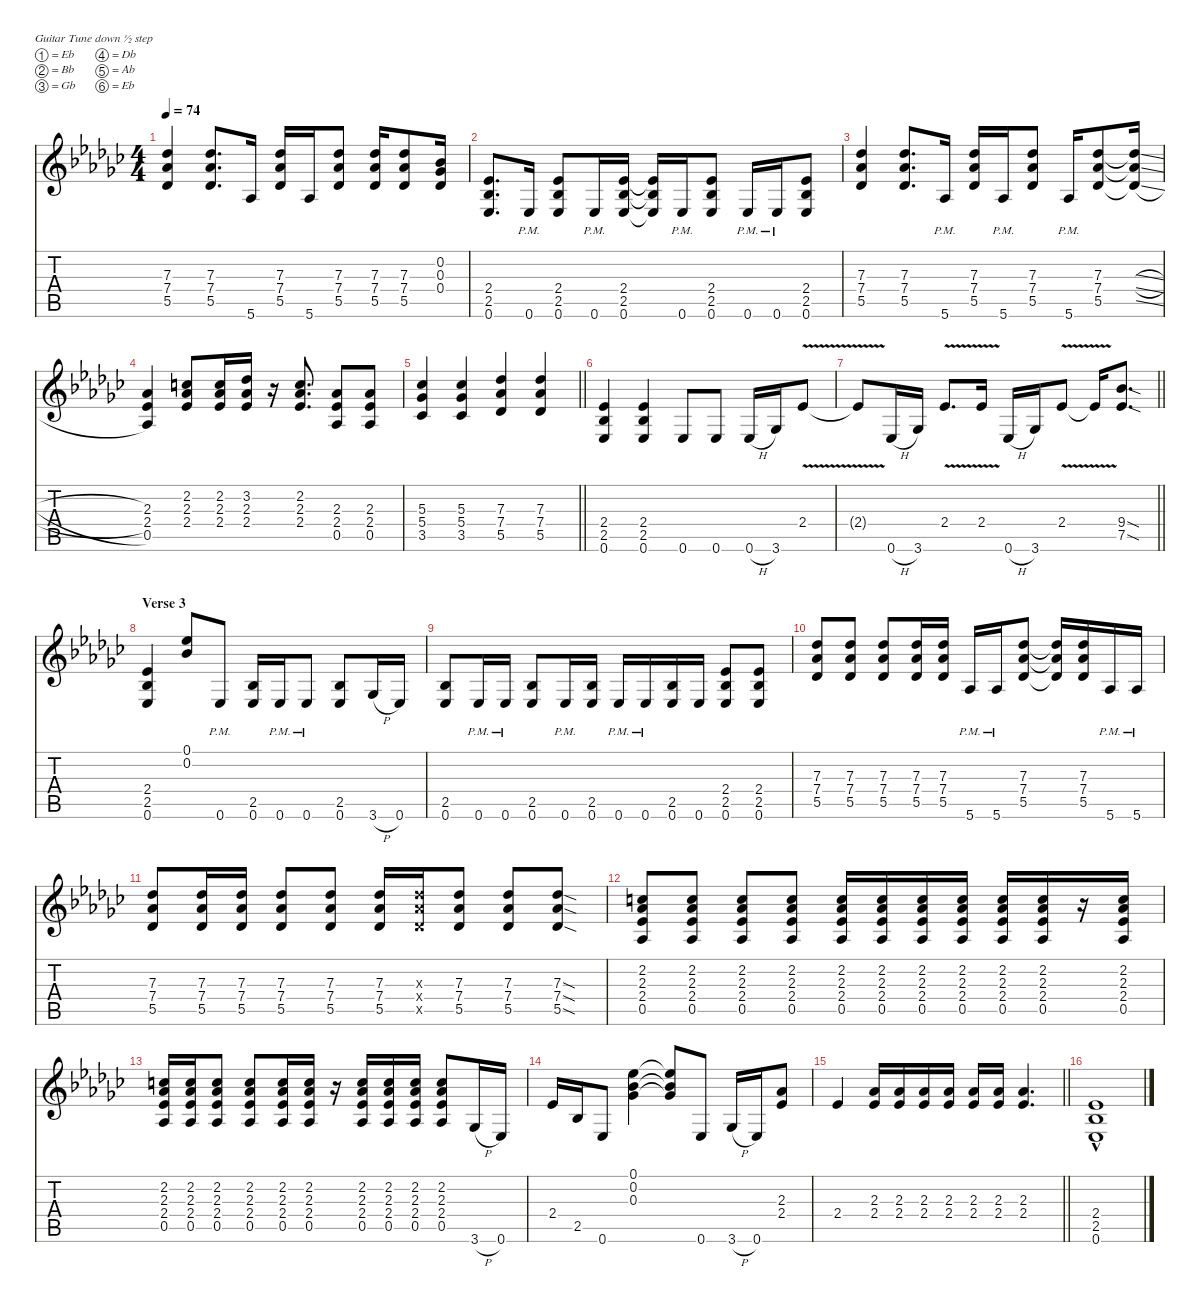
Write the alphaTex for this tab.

\defaultSystemsLayout 4
\hideDynamics
\bracketExtendMode nobrackets
\singleTrackTrackNamePolicy hidden
\multiTrackTrackNamePolicy hidden
\firstSystemTrackNameMode fullname
\firstSystemTrackNameOrientation horizontal
\otherSystemsTrackNameOrientation horizontal
\track ("Rhythm, Gtr.1, Hetfield" "el.guit.") {defaultSystemsLayout 4 instrument electricguitarclean}
\staff {score tabs}
\tuning (Eb4 Bb3 Gb3 Db3 Ab2 Eb2)
\ts (4 4)
\tempo 74
\clef g2
\ks ebminor
(7.3{acc b} 7.4{acc b} 5.5{acc b}).4{dy f beam Up} (7.3{acc b} 7.4{acc b} 5.5{acc b}).8{d beam Up} 5.6{acc b}.16{beam Up} (7.3{acc b} 7.4{acc b} 5.5{acc b}).16{beam Up} 5.6{acc b}.16{beam Up} (7.3{acc b} 7.4{acc b} 5.5{acc b}).8{beam Up} (7.3{acc b} 7.4{acc b} 5.5{acc b}).16{beam Up} (7.3{acc b} 7.4{acc b} 5.5{acc b}).8{beam Up} (0.2{acc b} 0.3{acc b} 0.4{acc b}).16{beam Up} |
(2.4{acc b} 2.5{acc b} 0.6{acc b}).8{d beam Up} 0.6{pm acc b}.16{beam Up} (2.4{acc b} 2.5{acc b} 0.6{acc b}).8{beam Up} 0.6{pm acc b}.16{beam Up} (2.4{acc b} 2.5{acc b} 0.6{acc b}).16{beam Up} (2.4{t acc b} 2.5{t acc b} 0.6{t acc b}).16{beam Up} 0.6{pm acc b}.16{beam Up} (2.4{acc b} 2.5{acc b} 0.6{acc b}).8{beam Up} 0.6{pm acc b}.16{beam Up} 0.6{pm acc b}.16{beam Up} (2.4{acc b} 2.5{acc b} 0.6{acc b}).8{beam Up} |
(7.3{acc b} 7.4{acc b} 5.5{acc b}).4{beam Up} (7.3{acc b} 7.4{acc b} 5.5{acc b}).8{d beam Up} 5.6{pm acc b}.16{beam Up} (7.3{acc b} 7.4{acc b} 5.5{acc b}).16{beam Up} 5.6{pm acc b}.16{beam Up} (7.3{acc b} 7.4{acc b} 5.5{acc b}).8{beam Up} 5.6{pm acc b}.16{beam Up} (7.3{acc b} 7.4{acc b} 5.5{acc b}).8{beam Up} (7.3{sl t acc b} 7.4{sl t acc b} 5.5{sl t acc b}).16{beam Up} |
(2.3{acc b} 2.4{acc b} 0.5{acc b}).4{beam Up} (2.2{acc forcenatural} 2.3{acc b} 2.4{acc b}).8{beam Up} (2.2{acc forcenatural} 2.3{acc b} 2.4{acc b}).16{beam Up} (3.2{acc b} 2.3{acc b} 2.4{acc b}).16{beam Up} r.16{beam Up} (2.2{acc forcenatural} 2.3{acc b} 2.4{acc b}).8{d beam Up} (2.3{acc b} 2.4{acc b} 0.5{acc b}).8{beam Up} (2.3{acc b} 2.4{acc b} 0.5{acc b}).8{beam Up} |
\barLineRight lightlight
(5.3{acc b} 5.4{acc b} 3.5{acc b}).4{beam Up} (5.3{acc b} 5.4{acc b} 3.5{acc b}).4{beam Up} (7.3{acc b} 7.4{acc b} 5.5{acc b}).4{beam Up} (7.3{acc b} 7.4{acc b} 5.5{acc b}).4{beam Up} |
(2.4{acc b} 2.5{acc b} 0.6{acc b}).4{beam Up} (2.4{acc b} 2.5{acc b} 0.6{acc b}).4{beam Up} 0.6{acc b}.8{beam Up} 0.6{acc b}.8{beam Up} 0.6{h acc b}.16{beam Up} 3.6{acc b}.16{beam Up} 2.4{v acc b}.8{beam Up} |
\barLineRight lightlight
2.4{v t acc b}.8{beam Up} 0.6{h acc b}.16{beam Up} 3.6{acc b}.16{beam Up} 2.4{v acc b}.8{d beam Up} 2.4{v acc b}.16{beam Up} 0.6{h acc b}.16{beam Up} 3.6{acc b}.16{beam Up} 2.4{v acc b}.8{beam Up} 2.4{v t acc b}.16{beam Up} (9.4{sod acc b} 7.5{sod acc b}).8{d beam Up} |
\section ("" "Verse 3")
(2.4{acc b} 2.5{acc b} 0.6{acc b}).4{beam Up} (0.1{acc b} 0.2{acc b}).8{beam Up} 0.6{pm acc b}.8{beam Up} (2.5{acc b} 0.6{acc b}).16{beam Up} 0.6{pm acc b}.16{beam Up} 0.6{pm acc b}.8{beam Up} (2.5{acc b} 0.6{acc b}).8{beam Up} 3.6{h acc b}.16{beam Up} 0.6{acc b}.16{beam Up} |
(2.5{acc b} 0.6{acc b}).8{beam Up} 0.6{pm acc b}.16{beam Up} 0.6{pm acc b}.16{beam Up} (2.5{acc b} 0.6{acc b}).8{beam Up} 0.6{pm acc b}.16{beam Up} (2.5{acc b} 0.6{acc b}).16{beam Up} 0.6{pm acc b}.16{beam Up} 0.6{pm acc b}.16{beam Up} (2.5{acc b} 0.6{acc b}).16{beam Up} 0.6{acc b}.16{beam Up} (2.4{acc b} 2.5{acc b} 0.6{acc b}).8{beam Up} (2.4{acc b} 2.5{acc b} 0.6{acc b}).8{beam Up} |
(7.3{acc b} 7.4{acc b} 5.5{acc b}).8{beam Up} (7.3{acc b} 7.4{acc b} 5.5{acc b}).8{beam Up} (7.3{acc b} 7.4{acc b} 5.5{acc b}).8{beam Up} (7.3{acc b} 7.4{acc b} 5.5{acc b}).16{beam Up} (7.3{acc b} 7.4{acc b} 5.5{acc b}).16{beam Up} 5.6{pm acc b}.16{beam Up} 5.6{pm acc b}.16{beam Up} (7.3{acc b} 7.4{acc b} 5.5{acc b}).8{beam Up} (7.3{t acc b} 7.4{t acc b} 5.5{t acc b}).16{beam Up} (7.3{acc b} 7.4{acc b} 5.5{acc b}).16{beam Up} 5.6{pm acc b}.16{beam Up} 5.6{pm acc b}.16{beam Up} |
(7.3{acc b} 7.4{acc b} 5.5{acc b}).8{beam Up} (7.3{acc b} 7.4{acc b} 5.5{acc b}).16{beam Up} (7.3{acc b} 7.4{acc b} 5.5{acc b}).16{beam Up} (7.3{acc b} 7.4{acc b} 5.5{acc b}).8{beam Up} (7.3{acc b} 7.4{acc b} 5.5{acc b}).8{beam Up} (7.3{acc b} 7.4{acc b} 5.5{acc b}).16{beam Up} (7.3{x acc b} 7.4{x acc b} 5.5{x acc b}).16{beam Up} (7.3{acc b} 7.4{acc b} 5.5{acc b}).8{beam Up} (7.3{acc b} 7.4{acc b} 5.5{acc b}).8{beam Up} (7.3{sod acc b} 7.4{sod acc b} 5.5{sod acc b}).8{beam Up} |
(2.2{acc forcenatural} 2.3{acc b} 2.4{acc b} 0.5{acc b}).8{beam Up} (2.2{acc forcenatural} 2.3{acc b} 2.4{acc b} 0.5{acc b}).8{beam Up} (2.2{acc forcenatural} 2.3{acc b} 2.4{acc b} 0.5{acc b}).8{beam Up} (2.2{acc forcenatural} 2.3{acc b} 2.4{acc b} 0.5{acc b}).8{beam Up} (2.2{acc forcenatural} 2.3{acc b} 2.4{acc b} 0.5{acc b}).16{beam Up} (2.2{acc forcenatural} 2.3{acc b} 2.4{acc b} 0.5{acc b}).16{beam Up} (2.2{acc forcenatural} 2.3{acc b} 2.4{acc b} 0.5{acc b}).16{beam Up} (2.2{acc forcenatural} 2.3{acc b} 2.4{acc b} 0.5{acc b}).16{beam Up} (2.2{acc forcenatural} 2.3{acc b} 2.4{acc b} 0.5{acc b}).16{beam Up} (2.2{acc forcenatural} 2.3{acc b} 2.4{acc b} 0.5{acc b}).16{beam Up} r.16{beam Up} (2.2{acc forcenatural} 2.3{acc b} 2.4{acc b} 0.5{acc b}).16{beam Up} |
(2.2{acc forcenatural} 2.3{acc b} 2.4{acc b} 0.5{acc b}).16{beam Up} (2.2{acc forcenatural} 2.3{acc b} 2.4{acc b} 0.5{acc b}).16{beam Up} (2.2{acc forcenatural} 2.3{acc b} 2.4{acc b} 0.5{acc b}).8{beam Up} (2.2{acc forcenatural} 2.3{acc b} 2.4{acc b} 0.5{acc b}).8{beam Up} (2.2{acc forcenatural} 2.3{acc b} 2.4{acc b} 0.5{acc b}).16{beam Up} (2.2{acc forcenatural} 2.3{acc b} 2.4{acc b} 0.5{acc b}).16{beam Up} r.16{beam Up} (2.2{acc forcenatural} 2.3{acc b} 2.4{acc b} 0.5{acc b}).16{beam Up} (2.2{acc forcenatural} 2.3{acc b} 2.4{acc b} 0.5{acc b}).16{beam Up} (2.2{acc forcenatural} 2.3{acc b} 2.4{acc b} 0.5{acc b}).16{beam Up} (2.2{acc forcenatural} 2.3{acc b} 2.4{acc b} 0.5{acc b}).8{beam Up} 3.6{h acc b}.16{beam Up} 0.6{acc b}.16{beam Up} |
2.4{acc b}.16{beam Up} 2.5{acc b}.16{beam Up} 0.6{acc b}.8{beam Up} (0.1{acc b} 0.2{acc b} 0.3{acc b}).4{beam Down} (0.1{t acc b} 0.2{t acc b} 0.3{t acc b}).8{beam Up} 0.6{acc b}.8{beam Up} 3.6{h acc b}.16{beam Up} 0.6{acc b}.16{beam Up} (2.3{acc b} 2.4{acc b}).8{beam Up} |
\barLineRight lightlight
2.4{acc b}.4{beam Up} (2.3{acc b} 2.4{acc b}).16{beam Up} (2.3{acc b} 2.4{acc b}).16{beam Up} (2.3{acc b} 2.4{acc b}).16{beam Up} (2.3{acc b} 2.4{acc b}).16{beam Up} (2.3{acc b} 2.4{acc b}).16{beam Up} (2.3{acc b} 2.4{acc b}).16{beam Up} (2.3{acc b} 2.4{acc b}).4{d beam Up} |
(2.4{hac acc b} 2.5{acc b} 0.6{acc b}).1{beam Up}
